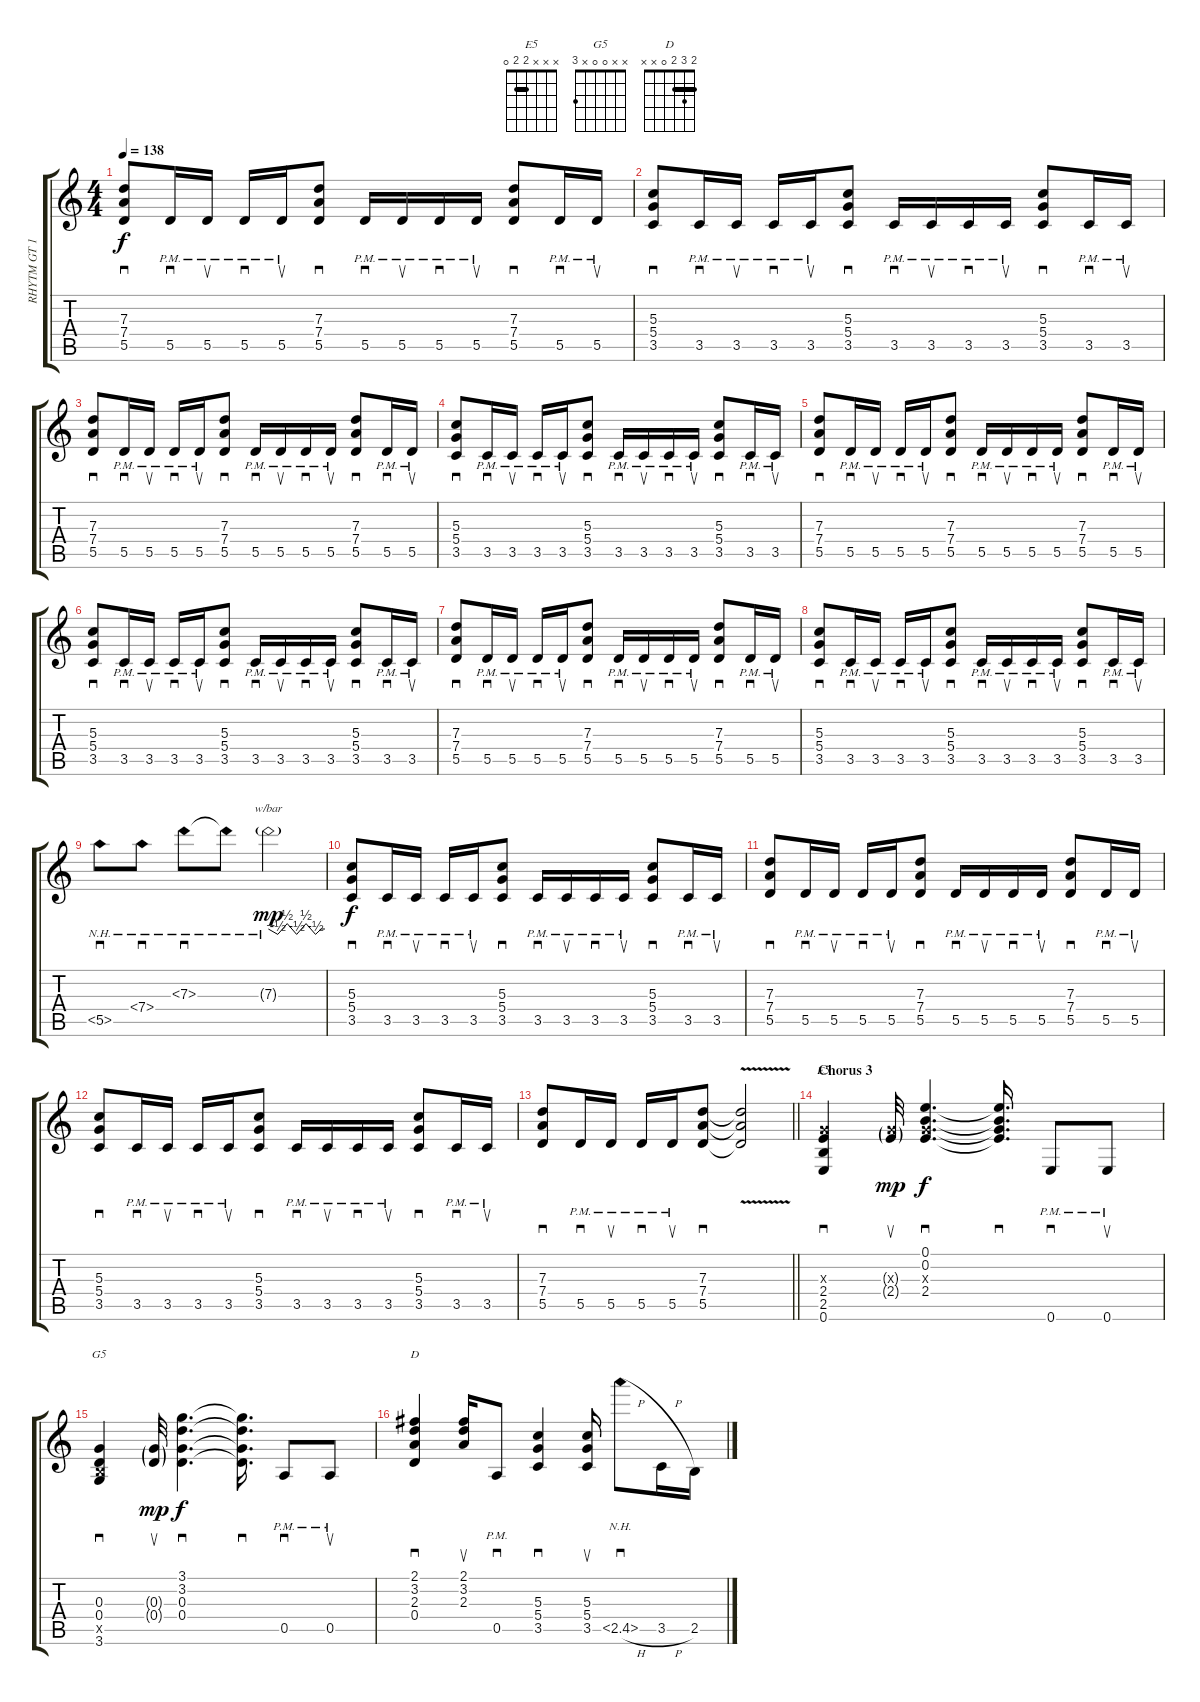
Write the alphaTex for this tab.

\track ("RHYTM GT 1" "RHYTM GT 1") {instrument distortionguitar}
\staff {score tabs}
\tuning (E4 B3 G3 D3 A2 E2) {hide}
\chord ("E5" x x x 2 2 0) {barre 2}
\chord ("G5" x x 0 0 x 3)
\chord ("D" 2 3 2 0 x x) {barre 2}
\ts (4 4)
\tempo 138
\clef g2
\ks c
(7.3 7.4 5.5).8{sd dy f} 5.5{pm}.16{sd} 5.5{pm}.16{su} 5.5{pm}.16{sd} 5.5{pm}.16{su} (7.3 7.4 5.5).8{sd} 5.5{pm}.16{sd} 5.5{pm}.16{su} 5.5{pm}.16{sd} 5.5{pm}.16{su} (7.3 7.4 5.5).8{sd} 5.5{pm}.16{sd} 5.5{pm}.16{su} |
(5.3 5.4 3.5).8{sd} 3.5{pm}.16{sd} 3.5{pm}.16{su} 3.5{pm}.16{sd} 3.5{pm}.16{su} (5.3 5.4 3.5).8{sd} 3.5{pm}.16{sd} 3.5{pm}.16{su} 3.5{pm}.16{sd} 3.5{pm}.16{su} (5.3 5.4 3.5).8{sd} 3.5{pm}.16{sd} 3.5{pm}.16{su} |
(7.3 7.4 5.5).8{sd} 5.5{pm}.16{sd} 5.5{pm}.16{su} 5.5{pm}.16{sd} 5.5{pm}.16{su} (7.3 7.4 5.5).8{sd} 5.5{pm}.16{sd} 5.5{pm}.16{su} 5.5{pm}.16{sd} 5.5{pm}.16{su} (7.3 7.4 5.5).8{sd} 5.5{pm}.16{sd} 5.5{pm}.16{su} |
(5.3 5.4 3.5).8{sd} 3.5{pm}.16{sd} 3.5{pm}.16{su} 3.5{pm}.16{sd} 3.5{pm}.16{su} (5.3 5.4 3.5).8{sd} 3.5{pm}.16{sd} 3.5{pm}.16{su} 3.5{pm}.16{sd} 3.5{pm}.16{su} (5.3 5.4 3.5).8{sd} 3.5{pm}.16{sd} 3.5{pm}.16{su} |
(7.3 7.4 5.5).8{sd} 5.5{pm}.16{sd} 5.5{pm}.16{su} 5.5{pm}.16{sd} 5.5{pm}.16{su} (7.3 7.4 5.5).8{sd} 5.5{pm}.16{sd} 5.5{pm}.16{su} 5.5{pm}.16{sd} 5.5{pm}.16{su} (7.3 7.4 5.5).8{sd} 5.5{pm}.16{sd} 5.5{pm}.16{su} |
(5.3 5.4 3.5).8{sd} 3.5{pm}.16{sd} 3.5{pm}.16{su} 3.5{pm}.16{sd} 3.5{pm}.16{su} (5.3 5.4 3.5).8{sd} 3.5{pm}.16{sd} 3.5{pm}.16{su} 3.5{pm}.16{sd} 3.5{pm}.16{su} (5.3 5.4 3.5).8{sd} 3.5{pm}.16{sd} 3.5{pm}.16{su} |
(7.3 7.4 5.5).8{sd} 5.5{pm}.16{sd} 5.5{pm}.16{su} 5.5{pm}.16{sd} 5.5{pm}.16{su} (7.3 7.4 5.5).8{sd} 5.5{pm}.16{sd} 5.5{pm}.16{su} 5.5{pm}.16{sd} 5.5{pm}.16{su} (7.3 7.4 5.5).8{sd} 5.5{pm}.16{sd} 5.5{pm}.16{su} |
(5.3 5.4 3.5).8{sd} 3.5{pm}.16{sd} 3.5{pm}.16{su} 3.5{pm}.16{sd} 3.5{pm}.16{su} (5.3 5.4 3.5).8{sd} 3.5{pm}.16{sd} 3.5{pm}.16{su} 3.5{pm}.16{sd} 3.5{pm}.16{su} (5.3 5.4 3.5).8{sd} 3.5{pm}.16{sd} 3.5{pm}.16{su} |
5.5{nh}.8{sd} 7.4{nh}.8{sd} 7.3{nh}.8{sd} 7.3{nh t}.8 7.3{nh g}.2{tbe (custom default 0 0 10 -2 20 2 30 -2 40 2 50 -2 56 0 60 0) dy mp} |
(5.3 5.4 3.5).8{sd dy f} 3.5{pm}.16{sd} 3.5{pm}.16{su} 3.5{pm}.16{sd} 3.5{pm}.16{su} (5.3 5.4 3.5).8{sd} 3.5{pm}.16{sd} 3.5{pm}.16{su} 3.5{pm}.16{sd} 3.5{pm}.16{su} (5.3 5.4 3.5).8{sd} 3.5{pm}.16{sd} 3.5{pm}.16{su} |
(7.3 7.4 5.5).8{sd} 5.5{pm}.16{sd} 5.5{pm}.16{su} 5.5{pm}.16{sd} 5.5{pm}.16{su} (7.3 7.4 5.5).8{sd} 5.5{pm}.16{sd} 5.5{pm}.16{su} 5.5{pm}.16{sd} 5.5{pm}.16{su} (7.3 7.4 5.5).8{sd} 5.5{pm}.16{sd} 5.5{pm}.16{su} |
(5.3 5.4 3.5).8{sd} 3.5{pm}.16{sd} 3.5{pm}.16{su} 3.5{pm}.16{sd} 3.5{pm}.16{su} (5.3 5.4 3.5).8{sd} 3.5{pm}.16{sd} 3.5{pm}.16{su} 3.5{pm}.16{sd} 3.5{pm}.16{su} (5.3 5.4 3.5).8{sd} 3.5{pm}.16{sd} 3.5{pm}.16{su} |
\barLineRight lightlight
(7.3 7.4 5.5).8{sd} 5.5{pm}.16{sd} 5.5{pm}.16{su} 5.5{pm}.16{sd} 5.5{pm}.16{su} (7.3 7.4 5.5).8{sd} (7.3{t} 7.4{t} 5.5{v t}).2 |
\section ("" "Chorus 3")
(0.3{x} 2.4 2.5 0.6).4{sd ch "E5"} (0.3{g x} 2.4{g}).32{su dy mp} (0.1 0.2 0.3{x} 2.4).4{d sd dy f} (0.1{t} 0.2{t} 0.3{t} 2.4{t}).16{d sd} 0.6{pm}.8{sd} 0.6{pm}.8{su} |
(0.3 0.4 2.5{x} 3.6).4{sd ch "G5"} (0.3{g} 0.4{g}).32{su dy mp} (3.1 3.2 0.3 0.4).4{d sd dy f} (3.1{t} 3.2{t} 0.3{t} 0.4{t}).16{d sd} 0.5{pm}.8{sd} 0.5{pm}.8{su} |
(2.1 3.2 2.3 0.4).4{sd ch "D"} (2.1 3.2 2.3).16{su} 0.5{pm}.8{sd} (5.3 5.4 3.5).4{sd} (5.3 5.4 3.5).16{su} 2.5{nh h}.8{sd} 3.5{h}.16 2.5.16
